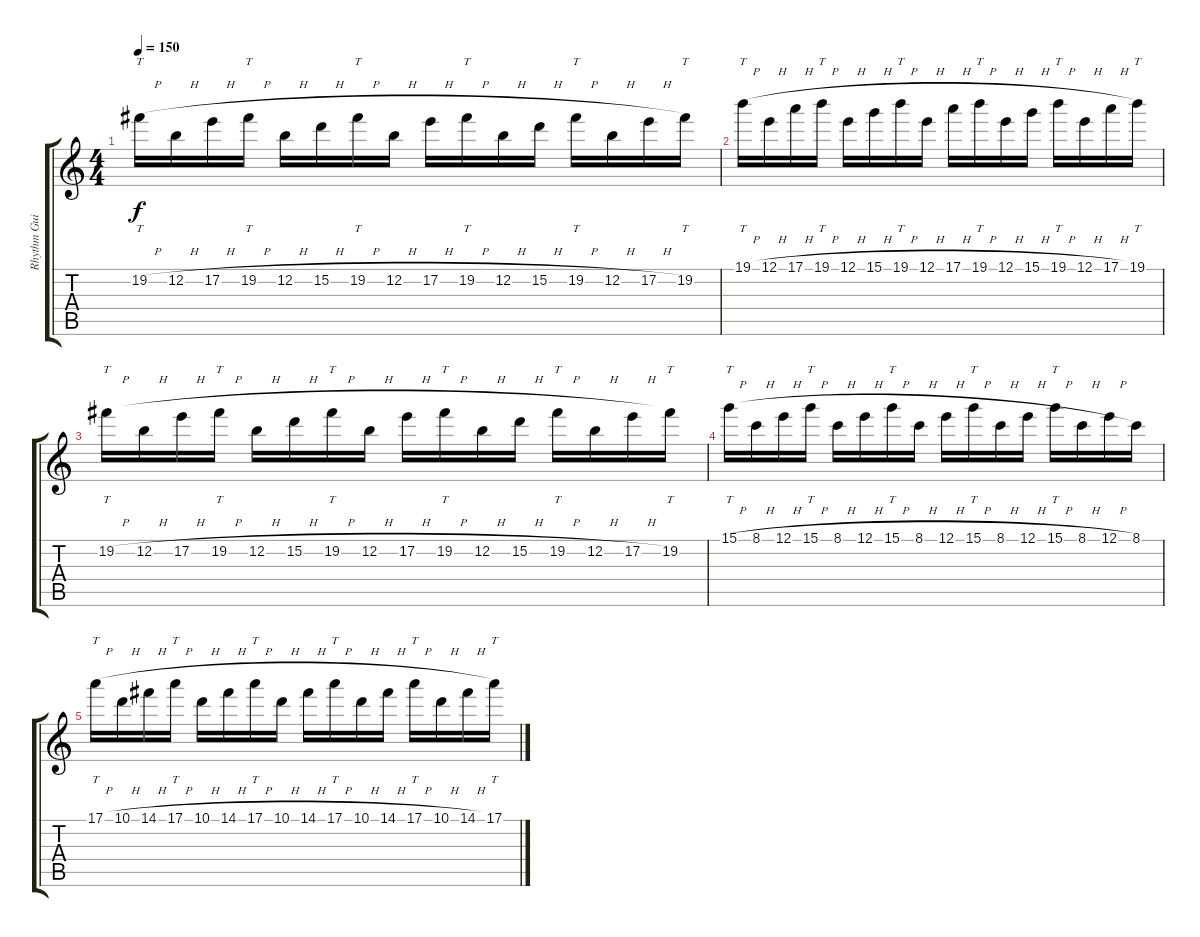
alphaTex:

\track ("Rhythm Guitar" "Rhythm Gui") {instrument distortionguitar}
\staff {score tabs}
\tuning (E4 B3 G3 D3 A2 E2) {hide}
\ts (4 4)
\tempo 150
\clef g2
\ks c
19.2{h}.16{tt dy f} 12.2{h}.16 17.2{h}.16 19.2{h}.16{tt} 12.2{h}.16 15.2{h}.16 19.2{h}.16{tt} 12.2{h}.16 17.2{h}.16 19.2{h}.16{tt} 12.2{h}.16 15.2{h}.16 19.2{h}.16{tt} 12.2{h}.16 17.2{h}.16 19.2.16{tt} |
19.1{h}.16{tt volume 10} 12.1{h}.16 17.1{h}.16 19.1{h}.16{tt} 12.1{h}.16 15.1{h}.16 19.1{h}.16{tt} 12.1{h}.16 17.1{h}.16 19.1{h}.16{tt} 12.1{h}.16 15.1{h}.16 19.1{h}.16{tt} 12.1{h}.16 17.1{h}.16 19.1.16{tt} |
19.2{h}.16{tt} 12.2{h}.16 17.2{h}.16 19.2{h}.16{tt} 12.2{h}.16 15.2{h}.16 19.2{h}.16{tt} 12.2{h}.16 17.2{h}.16 19.2{h}.16{tt} 12.2{h}.16 15.2{h}.16 19.2{h}.16{tt} 12.2{h}.16 17.2{h}.16 19.2.16{tt} |
15.1{h}.16{tt volume 8} 8.1{h}.16 12.1{h}.16 15.1{h}.16{tt} 8.1{h}.16 12.1{h}.16 15.1{h}.16{tt} 8.1{h}.16 12.1{h}.16 15.1{h}.16{tt} 8.1{h}.16 12.1{h}.16{volume 6} 15.1{h}.16{tt} 8.1{h}.16 12.1{h}.16 8.1.16 |
17.1{h}.16{tt} 10.1{h}.16 14.1{h}.16 17.1{h}.16{tt} 10.1{h}.16 14.1{h}.16{volume 0} 17.1{h}.16{tt} 10.1{h}.16 14.1{h}.16 17.1{h}.16{tt} 10.1{h}.16 14.1{h}.16 17.1{h}.16{tt} 10.1{h}.16 14.1{h}.16 17.1.16{tt}
